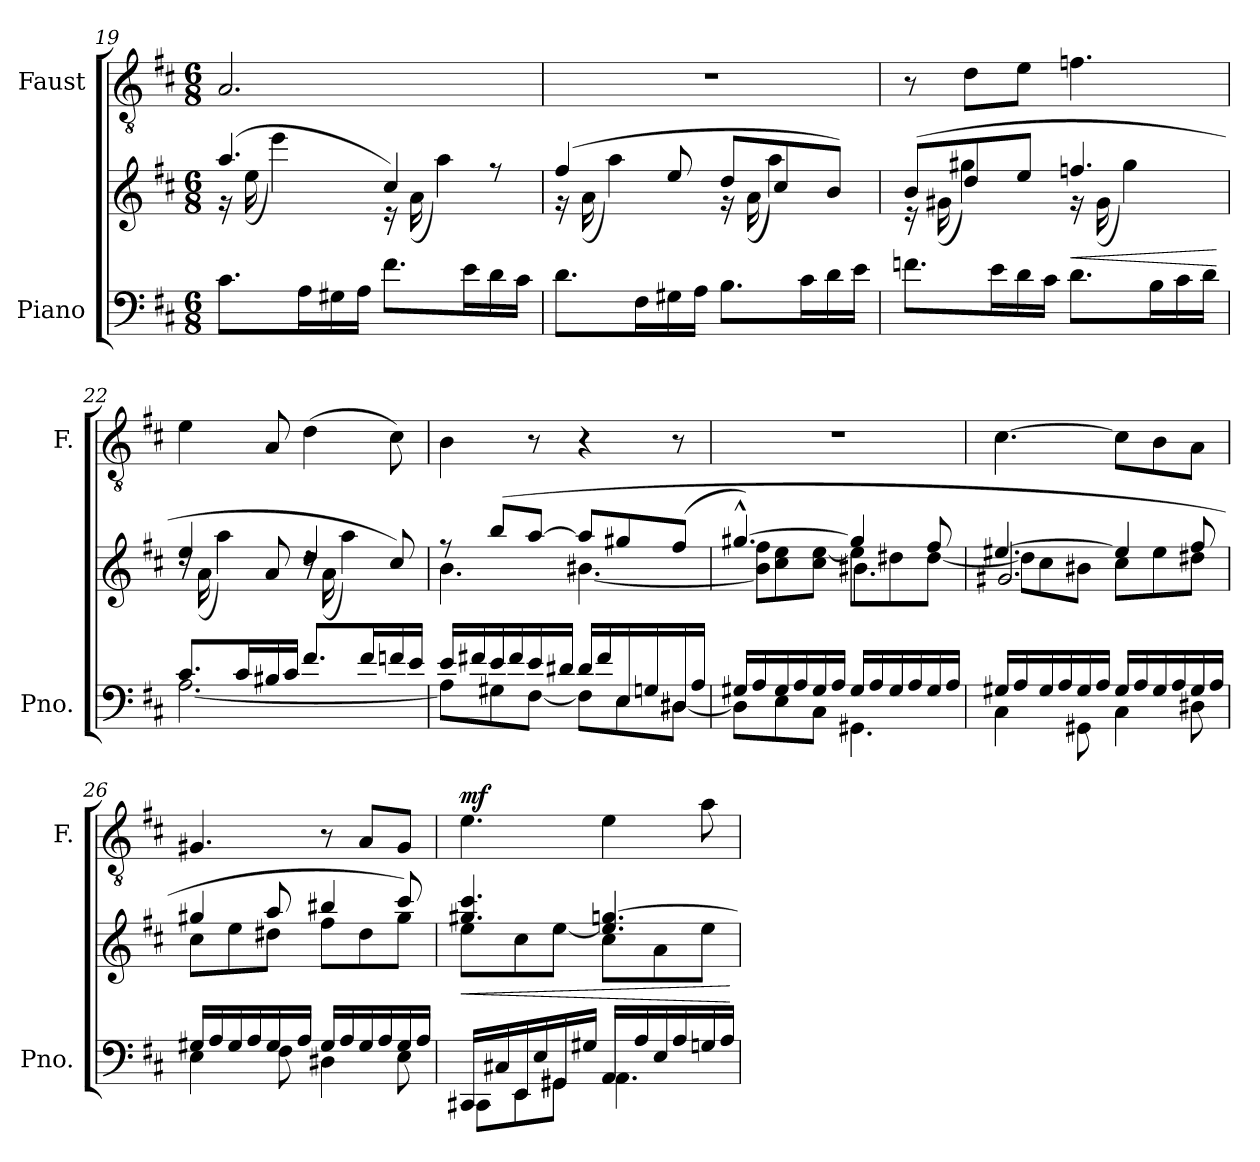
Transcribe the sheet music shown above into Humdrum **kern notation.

**kern	**kern	**dynam	**kern	**dynam
*part2	*part2	*part2	*part1	*part1
*staff3	*staff2	*staff2/3	*staff1	*staff1
*I"Piano	*	*	*I"Faust	*
*I'Pno.	*	*	*I'F.	*
*clefF4	*clefG2	*	*clefGv2	*
*k[f#c#]	*k[f#c#]	*	*k[f#c#]	*
*M6/8	*M6/8	*	*M6/8	*
=19	=19	=19	=19	=19
*	*^	*	*	*
8.c#\L	(>4.aa/	16r	.	2.A/	.
.	.	(<16ee\	.	.	.
.	.	4eee\)	.	.	.
16A\L	.	.	.	.	.
16G#X\	.	.	.	.	.
16A\JJ	.	.	.	.	.
8.f#\L	4cc#/)	16r	.	.	.
.	.	(<16a\	.	.	.
.	.	4aa\)	.	.	.
16e\L	.	.	.	.	.
16d\	8rff	.	.	.	.
16c#\JJ	.	.	.	.	.
=20	=20	=20	=20	=20	=20
8.d\L	(>4ff#/	16r	.	2.r	.
.	.	(<16a\	.	.	.
.	.	4aa\)	.	.	.
16F#\L	.	.	.	.	.
16G#X\	8ee/	.	.	.	.
16A\JJ	.	.	.	.	.
8.B\L	8dd/L	16r	.	.	.
.	.	(<16a\	.	.	.
.	8cc#/	4aa\)	.	.	.
16c#\L	.	.	.	.	.
16d\	8b/J)	.	.	.	.
16e\JJ	.	.	.	.	.
=21	=21	=21	=21	=21	=21
8.fn\L	(>8b/L	16r	.	8r	.
.	.	(<16g#X\	.	.	.
.	8dd/	4gg#X\)	.	8d\L	.
16e\L	.	.	.	.	.
16d\	8ee/J	.	.	8e\J	.
16c#\JJ	.	.	.	.	.
!	!	!	!LO:HP:b	!	!
8.d\L	4.ffn/	16r	<	4.fn\	.
.	.	(<16g#\	.	.	.
.	.	4gg#\)	.	.	.
16B\L	.	.	.	.	.
16c#\	.	.	.	.	.
16d\JJ	.	.	.	.	.
*	*v	*v	*	*	*
.	.	[	.	.
!!LO:LB:g=z
=22	=22	=22	=22	=22
*^	*^	*	*	*
!	!	!	!	!LO:DY:b=2	!	!
!	!	!	!	!LO:DY:n=1:b=2	!	!
8.c#/L	[2.A\	4ee/	16rdd	other-dynamics f	4e\	.
.	.	.	(<16a\	.	.	.
.	.	.	4aa\)	.	.	.
16c#/L	.	.	.	.	.	.
16B#X/	.	8a/	.	.	8A/	.
16c#/JJ	.	.	.	.	.	.
8.f#/L	.	4dd/	16rdd	.	(>4d\	.
.	.	.	(<16a\	.	.	.
.	.	.	4aa\)	.	.	.
16f#/L	.	.	.	.	.	.
16fn/	.	8cc#/)	.	.	8c#\)	.
16e/JJ	.	.	.	.	.	.
=23	=23	=23	=23	=23	=23	=23
16e/LL	8A\L]	8rff	4.b\	.	4B\	.
16f#X/	.	.	.	.	.	.
16e/	8G#X\	(>8bb/L	.	.	.	.
16f#/	.	.	.	.	.	.
16e/	[8F#\J	[8aa/J	.	.	8r	.
16d#X/JJ	.	.	.	.	.	.
16d#/LL	8F#\L]	8aa/L]	[4.b#X\	.	4r	.
16f#/	.	.	.	.	.	.
16E/	8E\	8gg#X/	.	.	.	.
16Gn/	.	.	.	.	.	.
16D#X/	[8D#\J	(>8ff#/J	.	.	8r	.
16A/JJ	.	.	.	.	.	.
=24	=24	=24	=24	=24	=24	=24
*	*	*	*^	*	*	*
16G#X/LL	8D#\L]	[4.gg#X^^/)	8b#\] 8ff#\L	4.ryy	.	2.r	.
16A/	.	.	.	.	.	.	.
16G#/	8E\	.	8cc#\ 8ee\	.	.	.	.
16A/	.	.	.	.	.	.	.
16G#/	8C#\J	.	8cc#\ [8ee\J	.	.	.	.
16A/JJ	.	.	.	.	.	.	.
16G#/LL	4.GG#X\	4gg#/]	8ee\L]	4.b#X\	.	.	.
16A/	.	.	.	.	.	.	.
16G#/	.	.	8dd#X\	.	.	.	.
16A/	.	.	.	.	.	.	.
16G#/	.	8ff#/	[8dd#\J	.	.	.	.
16A/JJ	.	.	.	.	.	.	.
=25	=25	=25	=25	=25	=25	=25	=25
16G#X/LL	4C#\	[4.ee#X/	8dd#\L]	2.g#X/	.	[4.c#\	.
16A/	.	.	.	.	.	.	.
16G#/	.	.	8cc#\	.	.	.	.
16A/	.	.	.	.	.	.	.
16G#/	8GG#X\	.	8b#X\J	.	.	.	.
16A/JJ	.	.	.	.	.	.	.
16G#/LL	4C#\	4ee#/]	8cc#\L	.	.	8c#\L]	.
16A/	.	.	.	.	.	.	.
16G#/	.	.	8ee#\	.	.	8B\	.
16A/	.	.	.	.	.	.	.
16G#/	8D#X\	8ff#/	8dd#X\J	.	.	8A\J	.
16A/JJ	.	.	.	.	.	.	.
*	*	*	*v	*v	*	*	*
!!LO:LB:g=z
=26	=26	=26	=26	=26	=26	=26
16G#X/LL	4E\	4gg#X/	8cc#\L	.	4.G#X/	.
16A/	.	.	.	.	.	.
16G#/	.	.	8ee\	.	.	.
16A/	.	.	.	.	.	.
16G#/	8F#\	8aa/	8dd#X\J	.	.	.
16A/JJ	.	.	.	.	.	.
16G#/LL	4D#X\	4bb#X/	8ff#\L	.	8r	.
16A/	.	.	.	.	.	.
16G#/	.	.	8dd#\	.	8A/L	.
16A/	.	.	.	.	.	.
16G#/	8E\	8ccc#/)	8gg#\J	.	8G#/J	.
16A/JJ	.	.	.	.	.	.
=27	=27	=27	=27	=27	=27	=27
!	!	!	!	!LO:HP:b	!	!LO:DY:a
16CC#X/LL	8CC#\L	4.gg#X/ 4.ccc#/	8ee\L	<	4.e\	mf
16C#X/	.	.	.	.	.	.
16EE/	8EE\	.	8cc#\	.	.	.
16E/	.	.	.	.	.	.
16GG#X/	8GG#\J	.	[8ee\J	.	.	.
16G#X/JJ	.	.	.	.	.	.
16AA/LL	4.AA\	4.ee/] [4.ggn/	8cc#\L	.	4e\	.
16A/	.	.	.	.	.	.
16E/	.	.	8a\	.	.	.
16A/	.	.	.	.	.	.
16Gn/	.	.	8ee\J	.	8a\	.
16A/JJ	.	.	.	.	.	.
*v	*v	*	*	*	*	*
*	*v	*v	*	*	*
.	.	[	.	.
=	=	=	=	=
*-	*-	*-	*-	*-
